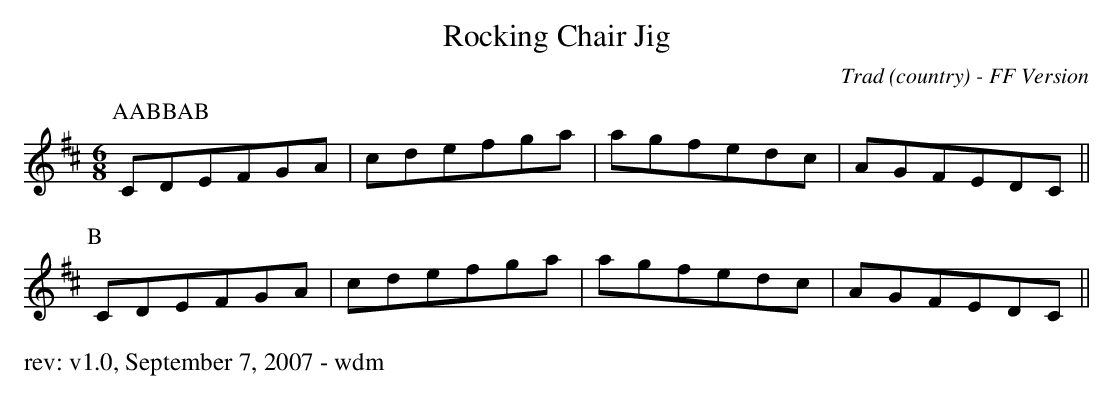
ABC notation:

X:1
T: Rocking Chair Jig
O: Trad (country) - FF Version
M: 6/8
K: Dmaj
P: AABBAB
P:A
CDEFGA|cdefga|agfedc|AGFEDC||
P:B
CDEFGA|cdefga|agfedc|AGFEDC||
